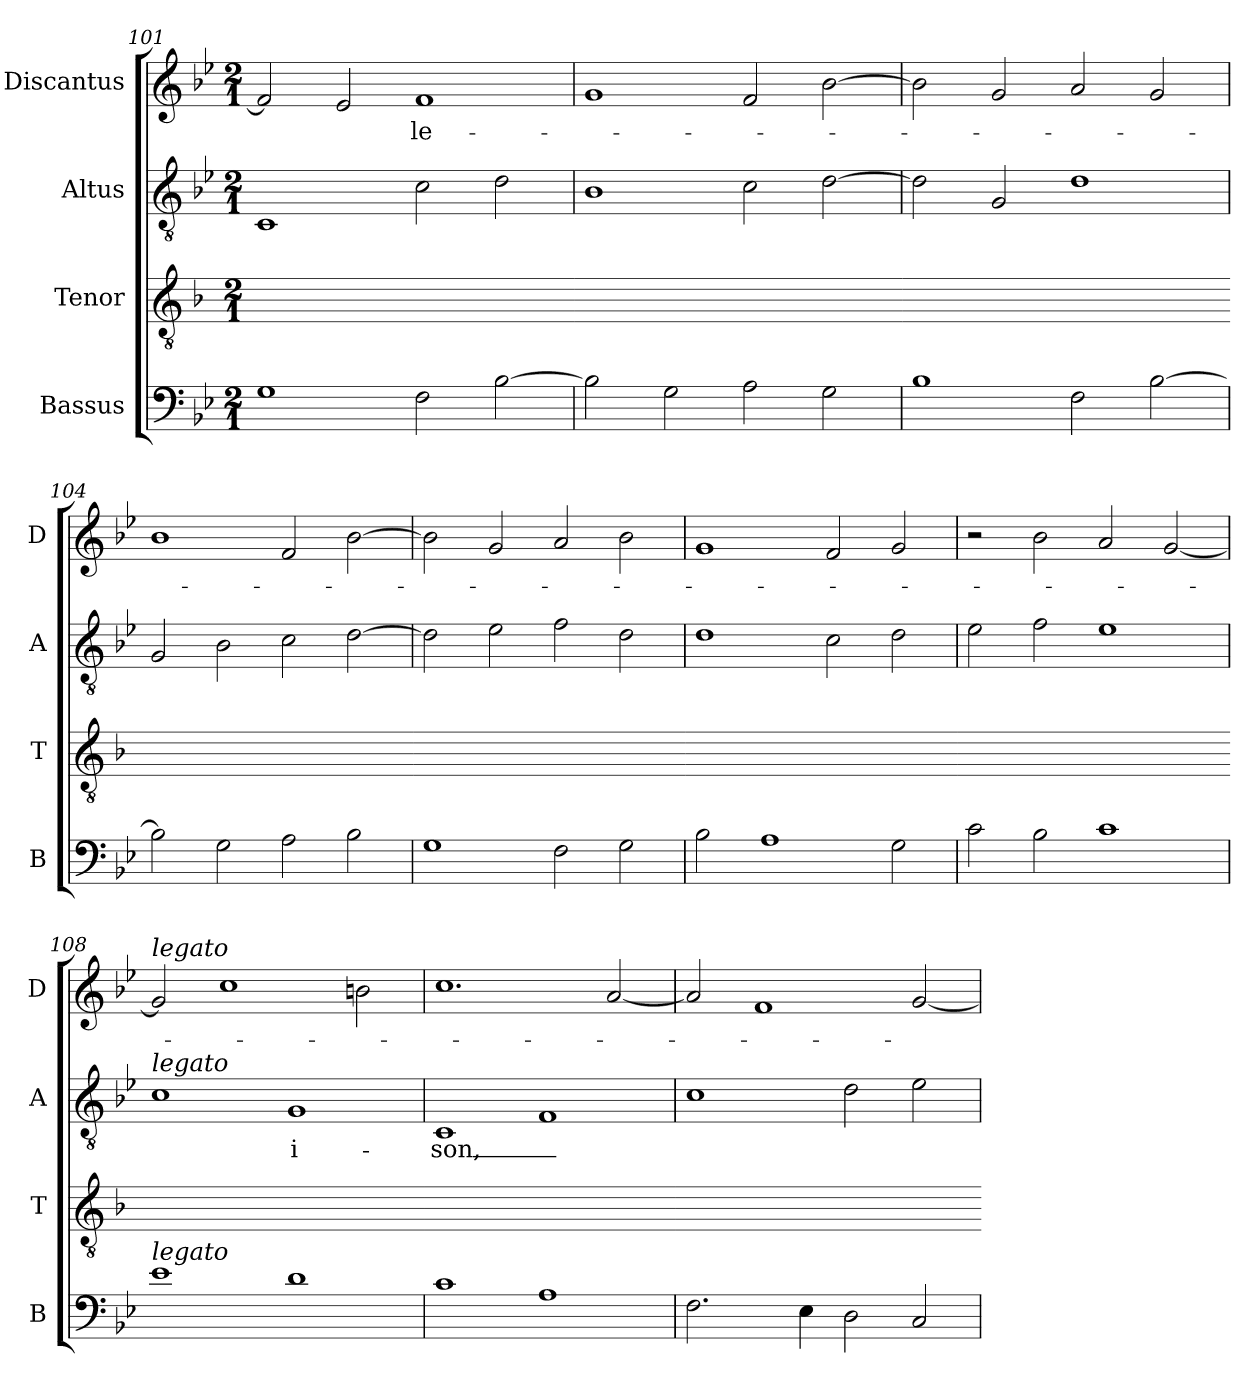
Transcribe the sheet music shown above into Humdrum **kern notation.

**kern	**kern	**kern	**text	**kern	**text
*part4	*part3	*part2	*part2	*part1	*part1
*staff4	*staff3	*staff2	*staff2	*staff1	*staff1
*I"Bassus	*I"Tenor	*I"Altus	*	*I"Discantus	*
*I'B	*I'T	*I'A	*	*I'D	*
*clefF4	*clefGv2	*clefGv2	*	*clefG2	*
*k[b-e-]	*k[b-]	*k[b-e-]	*	*k[b-e-]	*
*M2/1	*M2/1	*M2/1	*	*M2/1	*
=101	=101	=101	=101	=101	=101
1G	0ryy	1C	.	2f/]	.
.	.	.	.	2e-/	.
2F\	.	2c\	.	1f	-le-
[2B-\	.	2d\	.	.	.
=102	=102-	=102	=102	=102	=102
2B-\]	0ryy	1B-	.	1g	.
2G\	.	.	.	.	.
2A\	.	2c\	.	2f/	.
2G\	.	[2d\	.	[2b-\	.
=103	=103-	=103	=103	=103	=103
1B-	0ryy	2d\]	.	2b-\]	.
.	.	2G/	.	2g/	.
2F\	.	1d	.	2a/	.
[2B-\	.	.	.	2g/	.
=104	=104-	=104	=104	=104	=104
2B-\]	0ryy	2G/	.	1b-	.
2G\	.	2B-\	.	.	.
2A\	.	2c\	.	2f/	.
2B-\	.	[2d\	.	[2b-\	.
=105	=105-	=105	=105	=105	=105
1G	0ryy	2d\]	.	2b-\]	.
.	.	2e-\	.	2g/	.
2F\	.	2f\	.	2a/	.
2G\	.	2d\	.	2b-\	.
=106	=106-	=106	=106	=106	=106
2B-\	0ryy	1d	.	1g	.
1A	.	.	.	.	.
.	.	2c\	.	2f/	.
2G\	.	2d\	.	2g/	.
=107	=107-	=107	=107	=107	=107
2c\	0ryy	2e-\	.	2r	.
2B-\	.	2f\	.	2b-\	.
1c	.	1e-	.	2a/	.
.	.	.	.	[2g/	.
=108	=108-	=108	=108	=108	=108
!	!	!	!	!LO:TX:a:i:t=legato	!
!	!	!LO:TX:a:i:t=legato	!	!	!
!LO:TX:a:i:t=legato	!	!	!	!	!
1e-	0ryy	1c	.	2g/]	.
.	.	.	.	1cc	.
1d	.	1G	-i-	.	.
.	.	.	.	2bn\	.
=109	=109-	=109	=109	=109	=109
1c	0ryy	1C	-son,_	1.cc	.
1A	.	1F	_	.	.
.	.	.	.	[2a/	.
=110	=110-	=110	=110	=110	=110
2.F\	0ryy	1c	_	2a/]	.
.	.	.	.	1f	.
4E-\	.	.	.	.	.
2D\	.	2d\	_	.	.
2C/	.	2e-\	_	[2g/	.
=	=-	=	=	=	=
*-	*-	*-	*-	*-	*-
